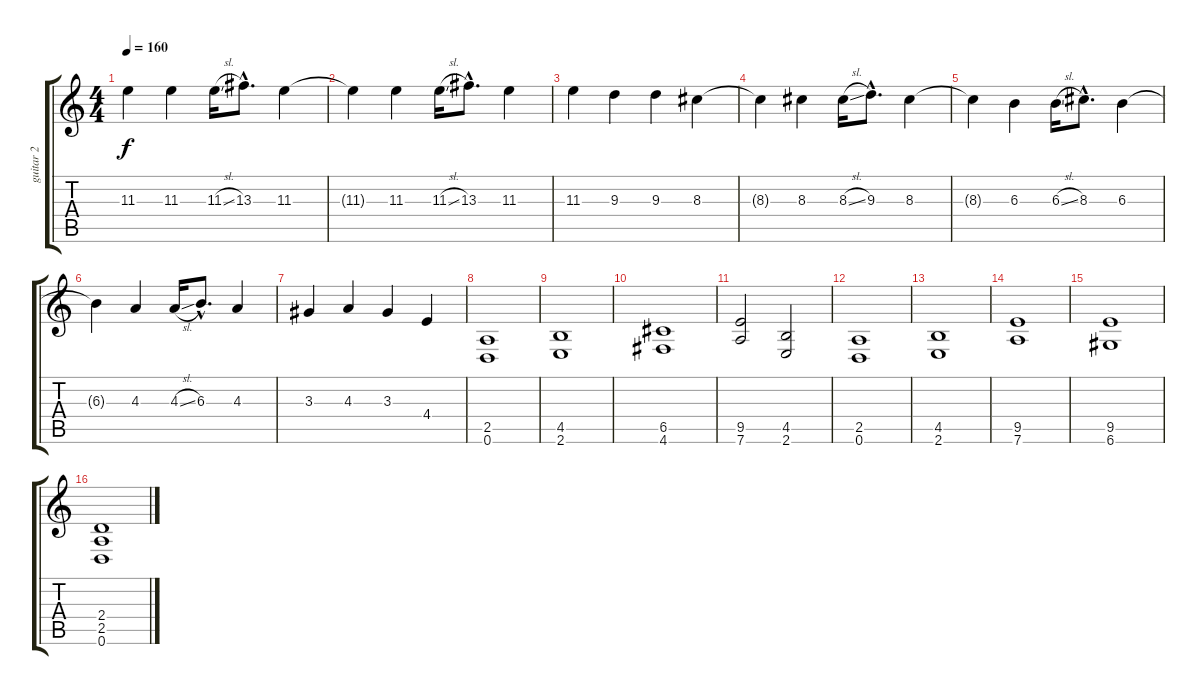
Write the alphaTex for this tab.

\track ("guitar 2" "guitar 2") {instrument distortionguitar}
\staff {score tabs}
\tuning (D4 A3 F3 C3 G2 D2) {hide}
\ts (4 4)
\tempo 160
\clef g2
\ks c
11.3{t}.4{dy f} 11.3.4 11.3{sl}.16 13.3{hac}.8{d} 11.3.4 |
11.3{t}.4 11.3.4 11.3{sl}.16 13.3{hac}.8{d} 11.3.4 |
11.3.4 9.3.4 9.3.4 8.3.4 |
8.3{t}.4 8.3.4 8.3{sl}.16 9.3{hac}.8{d} 8.3.4 |
8.3{t}.4 6.3.4 6.3{sl}.16 8.3{hac}.8{d} 6.3.4 |
6.3{t}.4 4.3.4 4.3{sl}.16 6.3{hac}.8{d} 4.3.4 |
3.3.4 4.3.4 3.3.4 4.4.4 |
(2.5 0.6).1 |
(4.5 2.6).1 |
(6.5 4.6).1 |
(9.5 7.6).2 (4.5 2.6).2 |
(2.5 0.6).1 |
(4.5 2.6).1 |
(9.5 7.6).1 |
(9.5 6.6).1 |
(2.4 2.5 0.6).1
